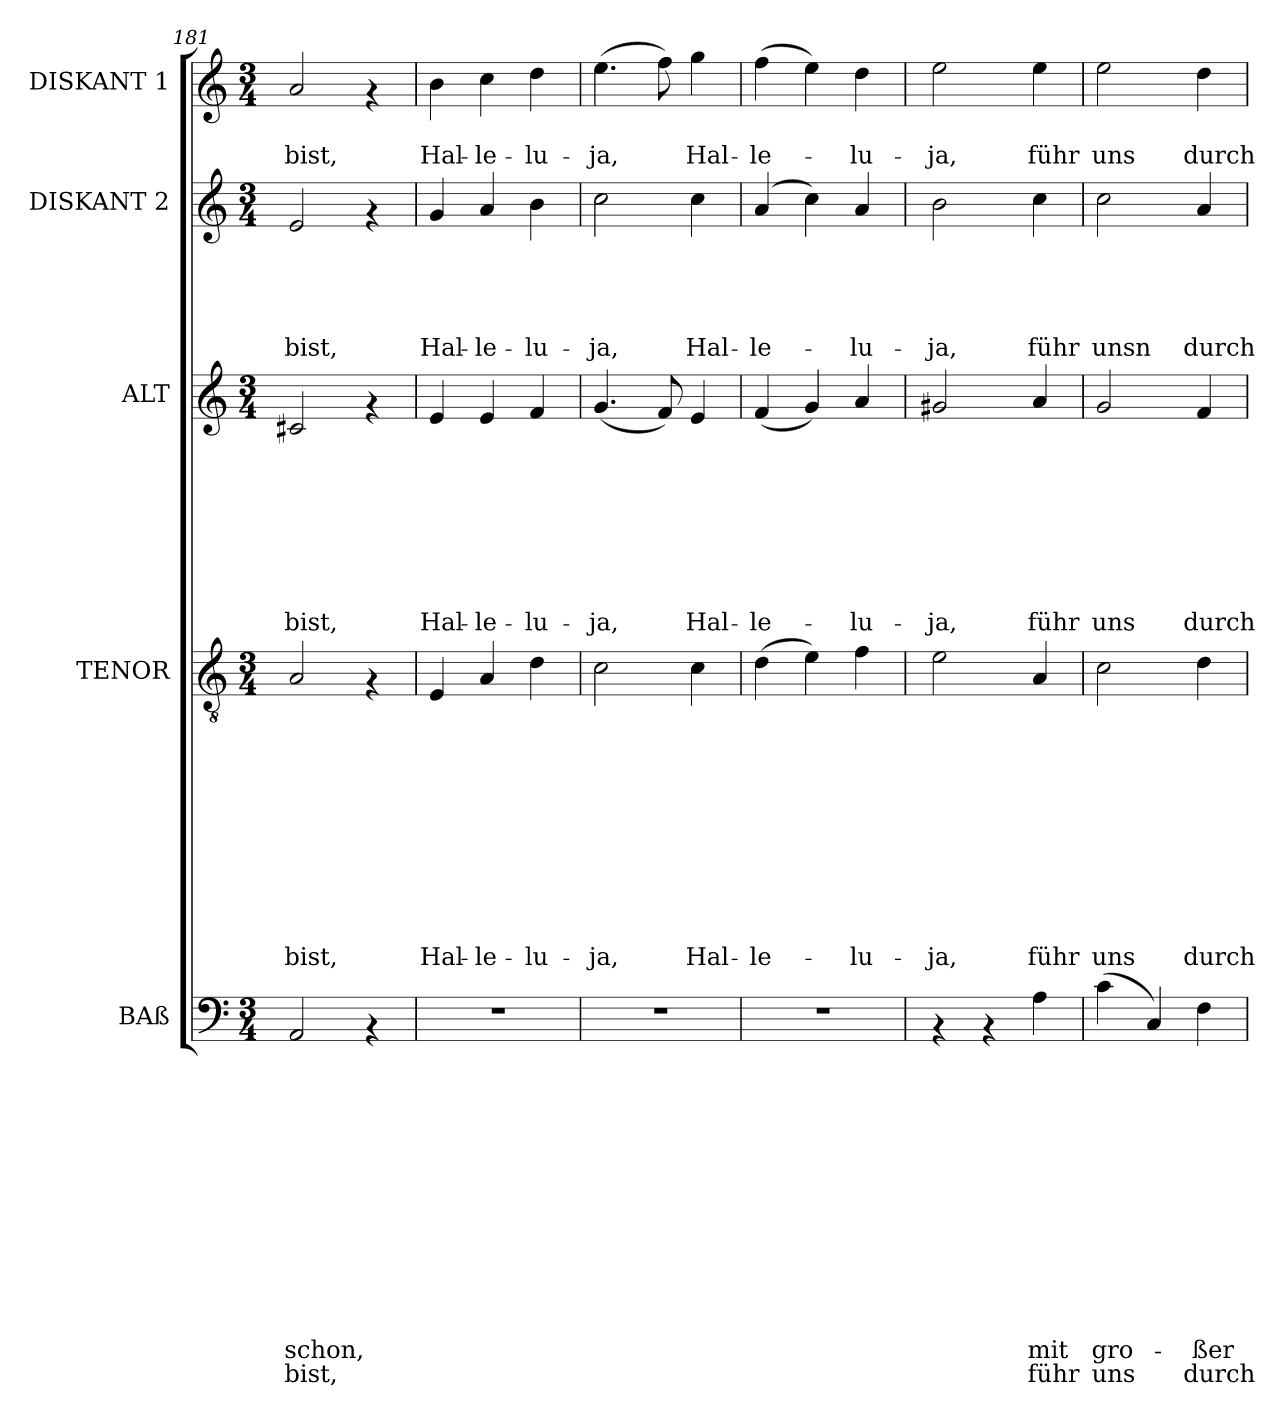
**kern	**text	**text	**text	**text	**text	**text	**text	**text	**text	**text	**text	**text	**text	**text	**kern	**text	**text	**text	**text	**text	**text	**text	**text	**text	**text	**text	**kern	**text	**text	**text	**text	**text	**text	**text	**text	**kern	**text	**text	**text	**text	**text	**kern	**text	**text
*part5	*part5	*part5	*part5	*part5	*part5	*part5	*part5	*part5	*part5	*part5	*part5	*part5	*part5	*part5	*part4	*part4	*part4	*part4	*part4	*part4	*part4	*part4	*part4	*part4	*part4	*part4	*part3	*part3	*part3	*part3	*part3	*part3	*part3	*part3	*part3	*part2	*part2	*part2	*part2	*part2	*part2	*part1	*part1	*part1
*staff5	*staff5	*staff5	*staff5	*staff5	*staff5	*staff5	*staff5	*staff5	*staff5	*staff5	*staff5	*staff5	*staff5	*staff5	*staff4	*staff4	*staff4	*staff4	*staff4	*staff4	*staff4	*staff4	*staff4	*staff4	*staff4	*staff4	*staff3	*staff3	*staff3	*staff3	*staff3	*staff3	*staff3	*staff3	*staff3	*staff2	*staff2	*staff2	*staff2	*staff2	*staff2	*staff1	*staff1	*staff1
*I"BAß	*	*	*	*	*	*	*	*	*	*	*	*	*	*	*I"TENOR	*	*	*	*	*	*	*	*	*	*	*	*I"ALT	*	*	*	*	*	*	*	*	*I"DISKANT 2	*	*	*	*	*	*I"DISKANT 1	*	*
*clefF4	*	*	*	*	*	*	*	*	*	*	*	*	*	*	*clefGv2	*	*	*	*	*	*	*	*	*	*	*	*clefG2	*	*	*	*	*	*	*	*	*clefG2	*	*	*	*	*	*clefG2	*	*
*k[]	*	*	*	*	*	*	*	*	*	*	*	*	*	*	*k[]	*	*	*	*	*	*	*	*	*	*	*	*k[]	*	*	*	*	*	*	*	*	*k[]	*	*	*	*	*	*k[]	*	*
*C:	*	*	*	*	*	*	*	*	*	*	*	*	*	*	*C:	*	*	*	*	*	*	*	*	*	*	*	*C:	*	*	*	*	*	*	*	*	*C:	*	*	*	*	*	*C:	*	*
*M3/4	*	*	*	*	*	*	*	*	*	*	*	*	*	*	*M3/4	*	*	*	*	*	*	*	*	*	*	*	*M3/4	*	*	*	*	*	*	*	*	*M3/4	*	*	*	*	*	*M3/4	*	*
=181	=181	=181	=181	=181	=181	=181	=181	=181	=181	=181	=181	=181	=181	=181	=181	=181	=181	=181	=181	=181	=181	=181	=181	=181	=181	=181	=181	=181	=181	=181	=181	=181	=181	=181	=181	=181	=181	=181	=181	=181	=181	=181	=181	=181
!	!	!	!	!	!	!	!	!	!	!	!	!	!LO:LY:b	!LO:LY:b	!	!	!	!	!	!	!	!	!	!	!	!LO:LY:b	!	!	!	!	!	!	!	!	!LO:LY:b	!	!	!	!	!	!LO:LY:b	!	!	!LO:LY:b
2AA/	.	.	.	.	.	.	.	.	.	.	.	.	schon,	bist,	2A/	.	.	.	.	.	.	.	.	.	.	bist,	2c#X/	.	.	.	.	.	.	.	bist,	2e/	.	.	.	.	bist,	2a/	.	bist,
4rAA	.	.	.	.	.	.	.	.	.	.	.	.	.	.	4rF	.	.	.	.	.	.	.	.	.	.	.	4rf	.	.	.	.	.	.	.	.	4rf	.	.	.	.	.	4rf	.	.
=182	=182	=182	=182	=182	=182	=182	=182	=182	=182	=182	=182	=182	=182	=182	=182	=182	=182	=182	=182	=182	=182	=182	=182	=182	=182	=182	=182	=182	=182	=182	=182	=182	=182	=182	=182	=182	=182	=182	=182	=182	=182	=182	=182	=182
!	!	!	!	!	!	!	!	!	!	!	!	!	!	!	!	!	!	!	!	!	!	!	!	!	!	!LO:LY:b	!	!	!	!	!	!	!	!	!LO:LY:b	!	!	!	!	!	!LO:LY:b	!	!	!LO:LY:b
2.r	.	.	.	.	.	.	.	.	.	.	.	.	.	.	4E/	.	.	.	.	.	.	.	.	.	.	Hal-	4e/	.	.	.	.	.	.	.	Hal-	4g/	.	.	.	.	Hal-	4b\	.	Hal-
!	!	!	!	!	!	!	!	!	!	!	!	!	!	!	!	!	!	!	!	!	!	!	!	!	!	!LO:LY:b	!	!	!	!	!	!	!	!	!LO:LY:b	!	!	!	!	!	!LO:LY:b	!	!	!LO:LY:b
.	.	.	.	.	.	.	.	.	.	.	.	.	.	.	4A/	.	.	.	.	.	.	.	.	.	.	-le-	4e/	.	.	.	.	.	.	.	-le-	4a/	.	.	.	.	-le-	4cc\	.	-le-
!	!	!	!	!	!	!	!	!	!	!	!	!	!	!	!	!	!	!	!	!	!	!	!	!	!	!LO:LY:b	!	!	!	!	!	!	!	!	!LO:LY:b	!	!	!	!	!	!LO:LY:b	!	!	!LO:LY:b
.	.	.	.	.	.	.	.	.	.	.	.	.	.	.	4d\	.	.	.	.	.	.	.	.	.	.	-lu-	4f/	.	.	.	.	.	.	.	-lu-	4b\	.	.	.	.	-lu-	4dd\	.	-lu-
=183	=183	=183	=183	=183	=183	=183	=183	=183	=183	=183	=183	=183	=183	=183	=183	=183	=183	=183	=183	=183	=183	=183	=183	=183	=183	=183	=183	=183	=183	=183	=183	=183	=183	=183	=183	=183	=183	=183	=183	=183	=183	=183	=183	=183
!	!	!	!	!	!	!	!	!	!	!	!	!	!	!	!	!	!	!	!	!	!	!	!	!	!	!LO:LY:b	!	!	!	!	!	!	!	!	!LO:LY:b	!	!	!	!	!	!LO:LY:b	!	!	!LO:LY:b
2.r	.	.	.	.	.	.	.	.	.	.	.	.	.	.	2c\	.	.	.	.	.	.	.	.	.	.	-ja,	(<4.g/	.	.	.	.	.	.	.	-ja,	2cc\	.	.	.	.	-ja,	(>4.ee\	.	-ja,
.	.	.	.	.	.	.	.	.	.	.	.	.	.	.	.	.	.	.	.	.	.	.	.	.	.	.	8f/)	.	.	.	.	.	.	.	.	.	.	.	.	.	.	8ff\)	.	.
!	!	!	!	!	!	!	!	!	!	!	!	!	!	!	!	!	!	!	!	!	!	!	!	!	!	!LO:LY:b	!	!	!	!	!	!	!	!	!LO:LY:b	!	!	!	!	!	!LO:LY:b	!	!	!LO:LY:b
.	.	.	.	.	.	.	.	.	.	.	.	.	.	.	4c\	.	.	.	.	.	.	.	.	.	.	Hal-	4e/	.	.	.	.	.	.	.	Hal-	4cc\	.	.	.	.	Hal-	4gg\	.	Hal-
=184	=184	=184	=184	=184	=184	=184	=184	=184	=184	=184	=184	=184	=184	=184	=184	=184	=184	=184	=184	=184	=184	=184	=184	=184	=184	=184	=184	=184	=184	=184	=184	=184	=184	=184	=184	=184	=184	=184	=184	=184	=184	=184	=184	=184
!	!	!	!	!	!	!	!	!	!	!	!	!	!	!	!	!	!	!	!	!	!	!	!	!	!	!LO:LY:b	!	!	!	!	!	!	!	!	!LO:LY:b	!	!	!	!	!	!LO:LY:b	!	!	!LO:LY:b
2.r	.	.	.	.	.	.	.	.	.	.	.	.	.	.	(>4d\	.	.	.	.	.	.	.	.	.	.	-le-	(<4f/	.	.	.	.	.	.	.	-le-	(4a/	.	.	.	.	-le-	(>4ff\	.	-le-
.	.	.	.	.	.	.	.	.	.	.	.	.	.	.	4e\)	.	.	.	.	.	.	.	.	.	.	.	4g/)	.	.	.	.	.	.	.	.	4cc\)	.	.	.	.	.	4ee\)	.	.
!	!	!	!	!	!	!	!	!	!	!	!	!	!	!	!	!	!	!	!	!	!	!	!	!	!	!LO:LY:b	!	!	!	!	!	!	!	!	!LO:LY:b	!	!	!	!	!	!LO:LY:b	!	!	!LO:LY:b
.	.	.	.	.	.	.	.	.	.	.	.	.	.	.	4f\	.	.	.	.	.	.	.	.	.	.	-lu-	4a/	.	.	.	.	.	.	.	-lu-	4a/	.	.	.	.	-lu-	4dd\	.	-lu-
=185	=185	=185	=185	=185	=185	=185	=185	=185	=185	=185	=185	=185	=185	=185	=185	=185	=185	=185	=185	=185	=185	=185	=185	=185	=185	=185	=185	=185	=185	=185	=185	=185	=185	=185	=185	=185	=185	=185	=185	=185	=185	=185	=185	=185
!	!	!	!	!	!	!	!	!	!	!	!	!	!	!	!	!	!	!	!	!	!	!	!	!	!	!LO:LY:b	!	!	!	!	!	!	!	!	!LO:LY:b	!	!	!	!	!	!LO:LY:b	!	!	!LO:LY:b
4rAA	.	.	.	.	.	.	.	.	.	.	.	.	.	.	2e\	.	.	.	.	.	.	.	.	.	.	-ja,	2g#X/	.	.	.	.	.	.	.	-ja,	2b\	.	.	.	.	-ja,	2ee\	.	-ja,
4rAA	.	.	.	.	.	.	.	.	.	.	.	.	.	.	.	.	.	.	.	.	.	.	.	.	.	.	.	.	.	.	.	.	.	.	.	.	.	.	.	.	.	.	.	.
!	!	!	!	!	!	!	!	!	!	!	!	!	!LO:LY:b	!LO:LY:b	!	!	!	!	!	!	!	!	!	!	!	!LO:LY:b	!	!	!	!	!	!	!	!	!LO:LY:b	!	!	!	!	!	!LO:LY:b	!	!	!LO:LY:b
4A\	.	.	.	.	.	.	.	.	.	.	.	.	mit	führ	4A/	.	.	.	.	.	.	.	.	.	.	führ	4a/	.	.	.	.	.	.	.	führ	4cc\	.	.	.	.	führ	4ee\	.	führ
=186	=186	=186	=186	=186	=186	=186	=186	=186	=186	=186	=186	=186	=186	=186	=186	=186	=186	=186	=186	=186	=186	=186	=186	=186	=186	=186	=186	=186	=186	=186	=186	=186	=186	=186	=186	=186	=186	=186	=186	=186	=186	=186	=186	=186
!	!	!	!	!	!	!	!	!	!	!	!	!	!LO:LY:b	!LO:LY:b	!	!	!	!	!	!	!	!	!	!	!	!LO:LY:b	!	!	!	!	!	!	!	!	!LO:LY:b	!	!	!	!	!	!LO:LY:b	!	!	!LO:LY:b
(>4c\	.	.	.	.	.	.	.	.	.	.	.	.	gro-	uns	2c\	.	.	.	.	.	.	.	.	.	.	uns	2g/	.	.	.	.	.	.	.	uns	2cc\	.	.	.	.	unsn	2ee\	.	uns
4C/)	.	.	.	.	.	.	.	.	.	.	.	.	.	.	.	.	.	.	.	.	.	.	.	.	.	.	.	.	.	.	.	.	.	.	.	.	.	.	.	.	.	.	.	.
!	!	!	!	!	!	!	!	!	!	!	!	!	!LO:LY:b	!LO:LY:b	!	!	!	!	!	!	!	!	!	!	!	!LO:LY:b	!	!	!	!	!	!	!	!	!LO:LY:b	!	!	!	!	!	!LO:LY:b	!	!	!LO:LY:b
4F\	.	.	.	.	.	.	.	.	.	.	.	.	-ßer	durch	4d\	.	.	.	.	.	.	.	.	.	.	durch	4f/	.	.	.	.	.	.	.	durch	4a/	.	.	.	.	durch	4dd\	.	durch
=	=	=	=	=	=	=	=	=	=	=	=	=	=	=	=	=	=	=	=	=	=	=	=	=	=	=	=	=	=	=	=	=	=	=	=	=	=	=	=	=	=	=	=	=
*-	*-	*-	*-	*-	*-	*-	*-	*-	*-	*-	*-	*-	*-	*-	*-	*-	*-	*-	*-	*-	*-	*-	*-	*-	*-	*-	*-	*-	*-	*-	*-	*-	*-	*-	*-	*-	*-	*-	*-	*-	*-	*-	*-	*-
